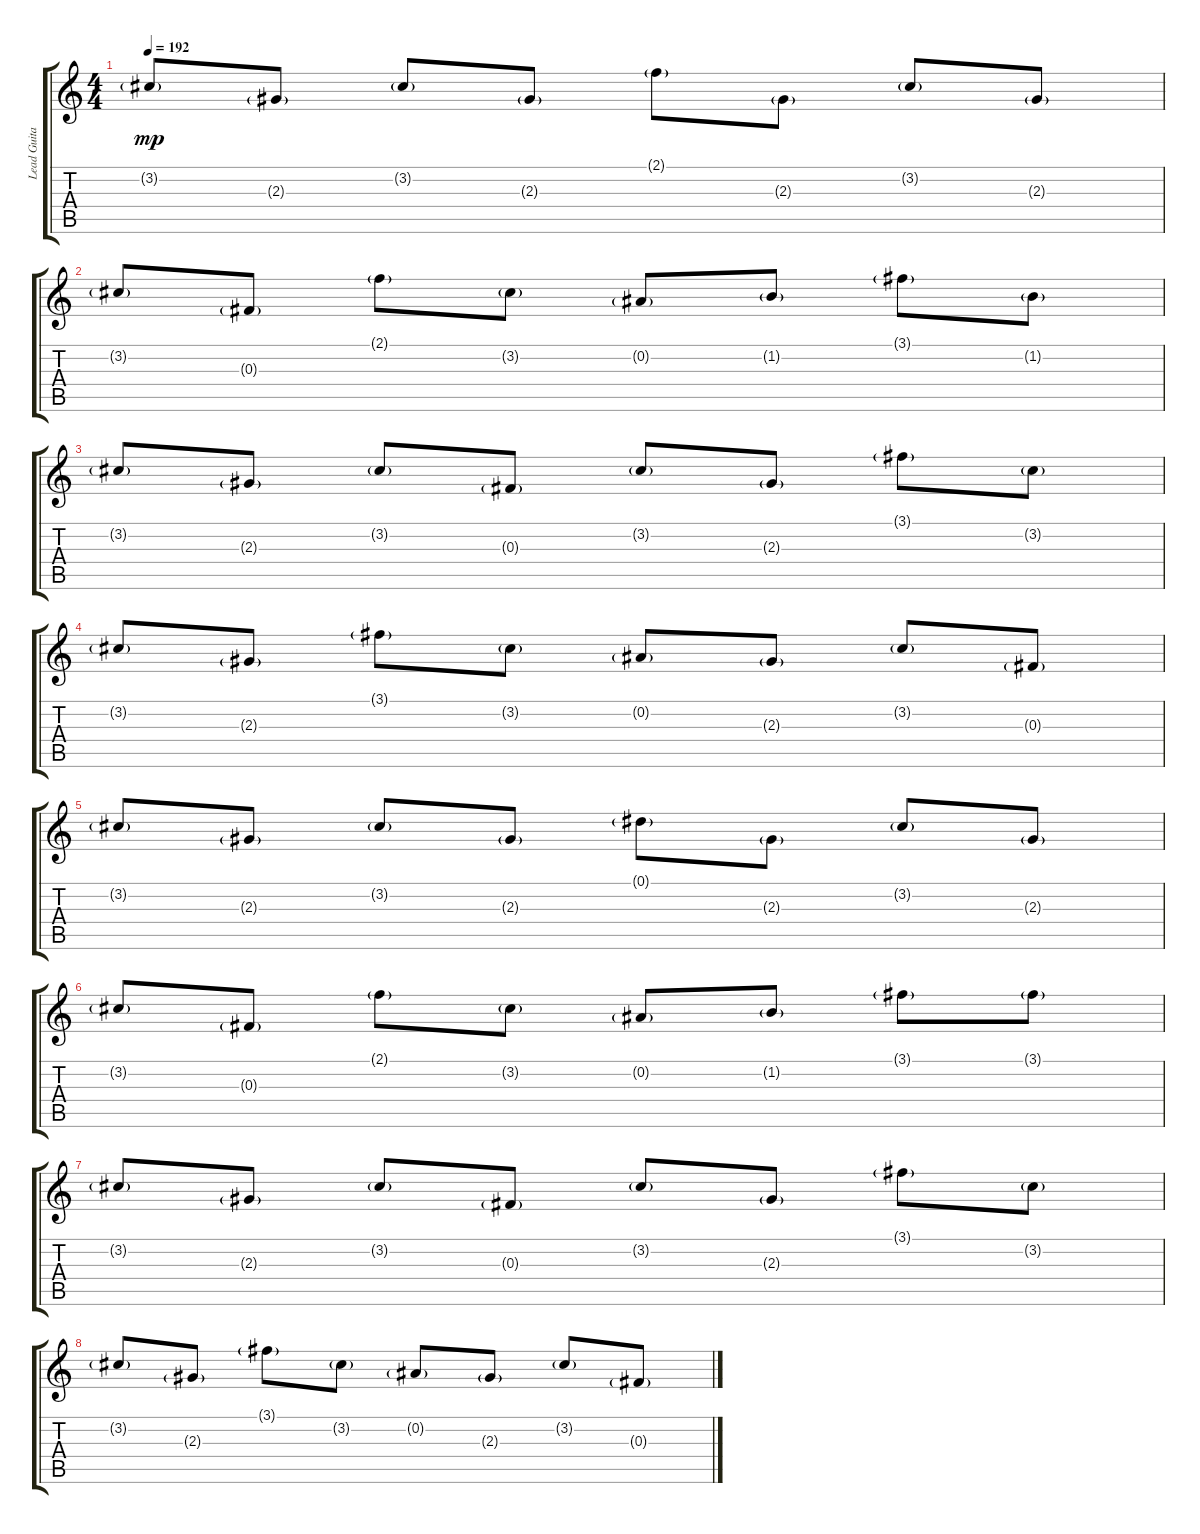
\track ("Lead Guitar" "Lead Guita") {instrument distortionguitar}
\staff {score tabs}
\tuning (Eb4 Bb3 Gb3 Db3 Ab2 Eb2) {hide}
\ts (4 4)
\tempo 192
\clef g2
\ks c
3.2{g}.8{dy mp} 2.3{g}.8 3.2{g}.8 2.3{g}.8 2.1{g}.8 2.3{g}.8 3.2{g}.8 2.3{g}.8 |
3.2{g}.8 0.3{g}.8 2.1{g}.8 3.2{g}.8 0.2{g}.8 1.2{g}.8 3.1{g}.8 1.2{g}.8 |
3.2{g}.8 2.3{g}.8 3.2{g}.8 0.3{g}.8 3.2{g}.8 2.3{g}.8 3.1{g}.8 3.2{g}.8 |
3.2{g}.8 2.3{g}.8 3.1{g}.8 3.2{g}.8 0.2{g}.8 2.3{g}.8 3.2{g}.8 0.3{g}.8 |
3.2{g}.8 2.3{g}.8 3.2{g}.8 2.3{g}.8 0.1{g}.8 2.3{g}.8 3.2{g}.8 2.3{g}.8 |
3.2{g}.8 0.3{g}.8 2.1{g}.8 3.2{g}.8 0.2{g}.8 1.2{g}.8 3.1{g}.8 3.1{g}.8 |
3.2{g}.8 2.3{g}.8 3.2{g}.8 0.3{g}.8 3.2{g}.8 2.3{g}.8 3.1{g}.8 3.2{g}.8 |
3.2{g}.8 2.3{g}.8 3.1{g}.8 3.2{g}.8 0.2{g}.8 2.3{g}.8 3.2{g}.8 0.3{g}.8
